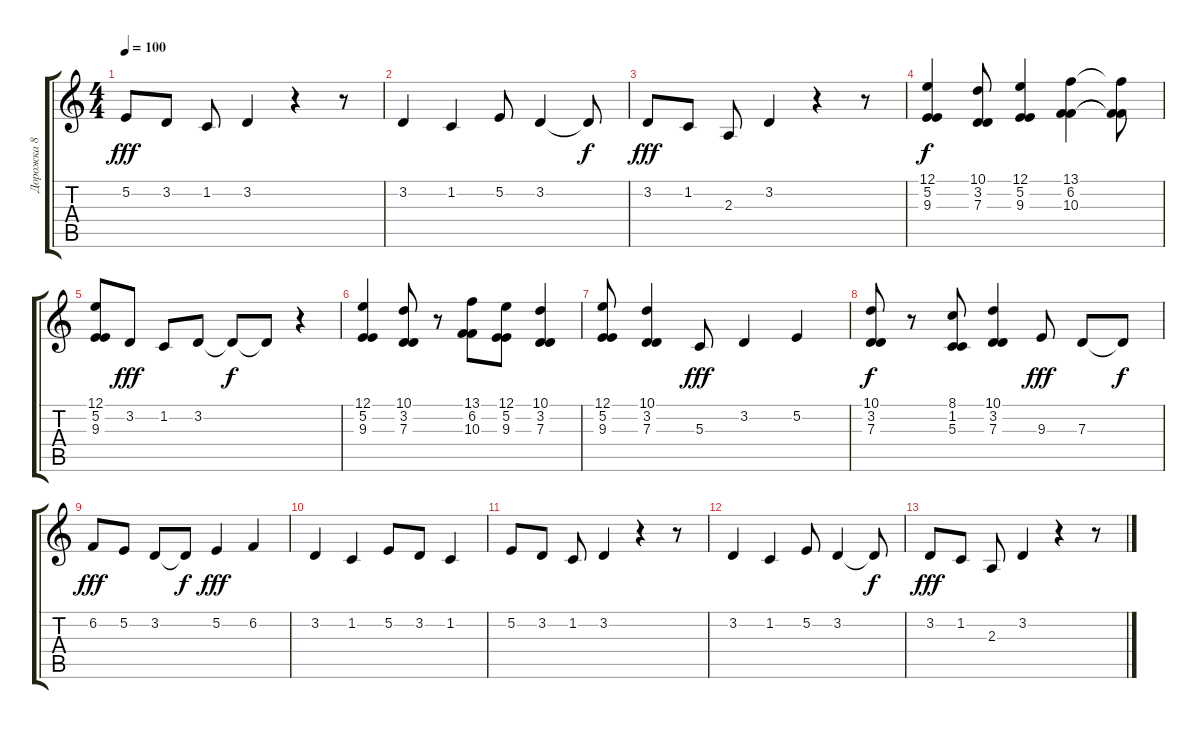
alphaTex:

\track ("Дорожка 8" "Дорожка 8") {instrument lead6voice}
\staff {score tabs}
\tuning (E4 B3 G3 D3 A2 E2) {hide}
\ts (4 4)
\tempo 100
\clef g2
\ks c
5.2.8{dy fff} 3.2.8 1.2.8 3.2.4 r.4 r.8 |
3.2.4 1.2.4 5.2.8 3.2.4 3.2{t}.8{dy f} |
3.2.8{dy fff} 1.2.8 2.3.8 3.2.4 r.4 r.8 |
(12.1 5.2 9.3).4{dy f} (10.1 3.2 7.3).8 (12.1 5.2 9.3).4 (13.1 6.2 10.3).4 (13.1{t} 6.2{t} 10.3{t}).8 |
(12.1 5.2 9.3).8 3.2.8{dy fff} 1.2.8 3.2.8 3.2{t}.8{dy f} 3.2{t}.8 r.4 |
(12.1 5.2 9.3).4 (10.1 3.2 7.3).8 r.8 (13.1 6.2 10.3).8 (12.1 5.2 9.3).8 (10.1 3.2 7.3).4 |
(12.1 5.2 9.3).8 (10.1 3.2 7.3).4 5.3.8{dy fff} 3.2.4 5.2.4 |
(10.1 3.2 7.3).8{dy f} r.8 (8.1 1.2 5.3).8 (10.1 3.2 7.3).4 9.3.8{dy fff} 7.3.8 7.3{t}.8{dy f} |
6.2.8{dy fff} 5.2.8 3.2.8 3.2{t}.8{dy f} 5.2.4{dy fff} 6.2.4 |
3.2.4 1.2.4 5.2.8 3.2.8 1.2.4 |
5.2.8 3.2.8 1.2.8 3.2.4 r.4 r.8 |
3.2.4 1.2.4 5.2.8 3.2.4 3.2{t}.8{dy f} |
3.2.8{dy fff} 1.2.8 2.3.8 3.2.4 r.4 r.8
